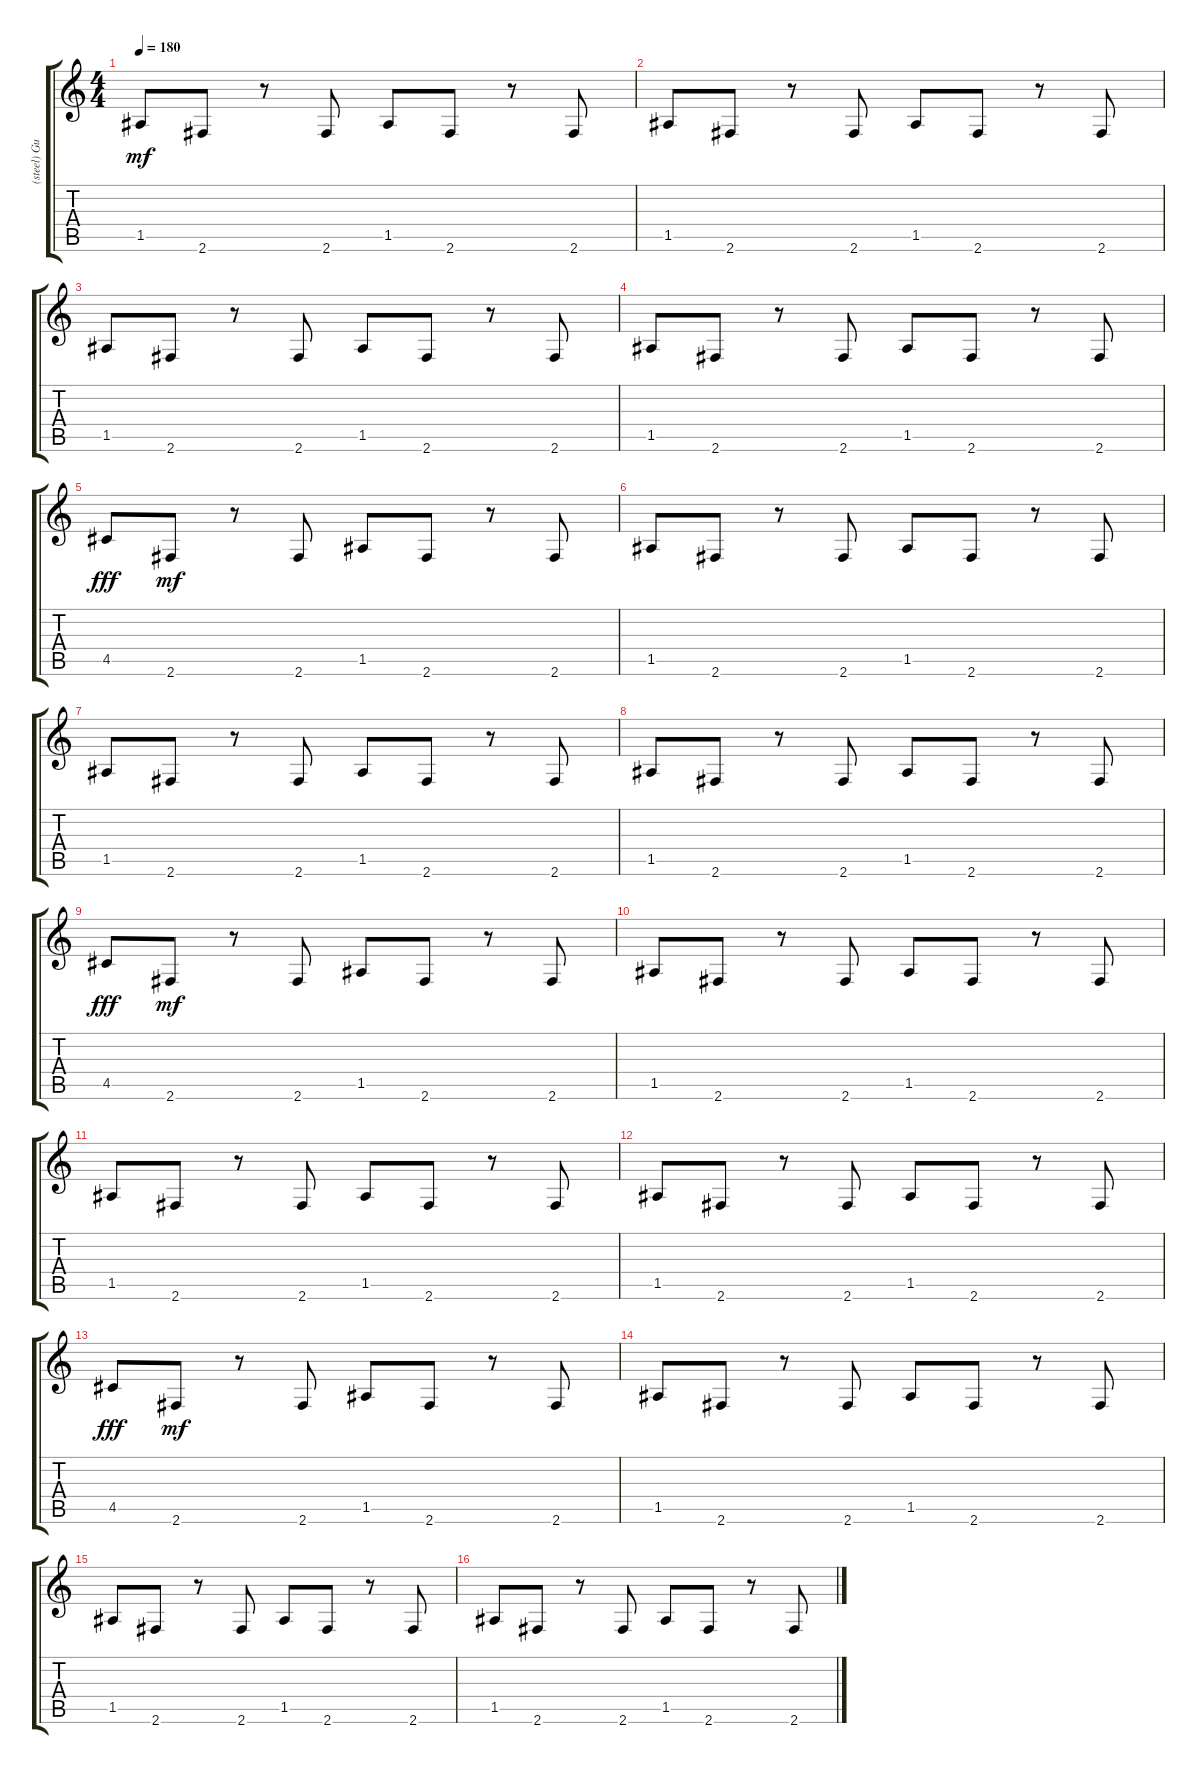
\track ("(steel) Guitar" "(steel) Gu") {instrument acousticguitarsteel}
\staff {score tabs}
\tuning (E4 B3 G3 D3 A2 E2) {hide}
\ts (4 4)
\tempo 180
\clef g2
\ks c
1.5.8{dy mf} 2.6.8 r.8 2.6.8 1.5.8 2.6.8 r.8 2.6.8 |
1.5.8 2.6.8 r.8 2.6.8 1.5.8 2.6.8 r.8 2.6.8 |
1.5.8 2.6.8 r.8 2.6.8 1.5.8 2.6.8 r.8 2.6.8 |
1.5.8 2.6.8 r.8 2.6.8 1.5.8 2.6.8 r.8 2.6.8 |
4.5.8{dy fff} 2.6.8{dy mf} r.8 2.6.8 1.5.8 2.6.8 r.8 2.6.8 |
1.5.8 2.6.8 r.8 2.6.8 1.5.8 2.6.8 r.8 2.6.8 |
1.5.8 2.6.8 r.8 2.6.8 1.5.8 2.6.8 r.8 2.6.8 |
1.5.8 2.6.8 r.8 2.6.8 1.5.8 2.6.8 r.8 2.6.8 |
4.5.8{dy fff} 2.6.8{dy mf} r.8 2.6.8 1.5.8 2.6.8 r.8 2.6.8 |
1.5.8 2.6.8 r.8 2.6.8 1.5.8 2.6.8 r.8 2.6.8 |
1.5.8 2.6.8 r.8 2.6.8 1.5.8 2.6.8 r.8 2.6.8 |
1.5.8 2.6.8 r.8 2.6.8 1.5.8 2.6.8 r.8 2.6.8 |
4.5.8{dy fff} 2.6.8{dy mf} r.8 2.6.8 1.5.8 2.6.8 r.8 2.6.8 |
1.5.8 2.6.8 r.8 2.6.8 1.5.8 2.6.8 r.8 2.6.8 |
1.5.8 2.6.8 r.8 2.6.8 1.5.8 2.6.8 r.8 2.6.8 |
1.5.8 2.6.8 r.8 2.6.8 1.5.8 2.6.8 r.8 2.6.8
